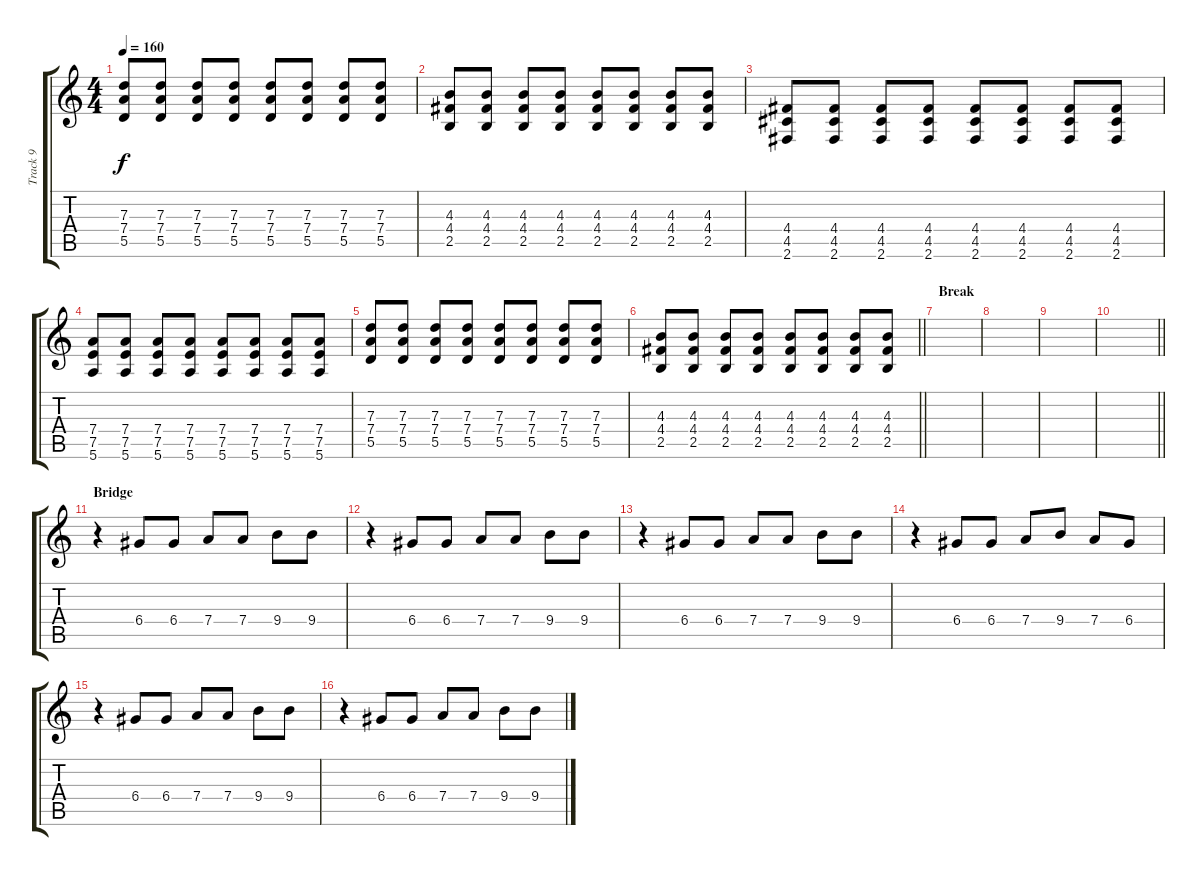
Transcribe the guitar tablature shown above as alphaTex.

\track ("Track 9" "Track 9") {instrument overdrivenguitar}
\staff {score tabs}
\tuning (E4 B3 G3 D3 A2 E2) {hide}
\ts (4 4)
\tempo 160
\clef g2
\ks c
(7.3 7.4 5.5).8{dy f} (7.3 7.4 5.5).8 (7.3 7.4 5.5).8 (7.3 7.4 5.5).8 (7.3 7.4 5.5).8 (7.3 7.4 5.5).8 (7.3 7.4 5.5).8 (7.3 7.4 5.5).8 |
(4.3 4.4 2.5).8 (4.3 4.4 2.5).8 (4.3 4.4 2.5).8 (4.3 4.4 2.5).8 (4.3 4.4 2.5).8 (4.3 4.4 2.5).8 (4.3 4.4 2.5).8 (4.3 4.4 2.5).8 |
(4.4 4.5 2.6).8 (4.4 4.5 2.6).8 (4.4 4.5 2.6).8 (4.4 4.5 2.6).8 (4.4 4.5 2.6).8 (4.4 4.5 2.6).8 (4.4 4.5 2.6).8 (4.4 4.5 2.6).8 |
(7.4 7.5 5.6).8 (7.4 7.5 5.6).8 (7.4 7.5 5.6).8 (7.4 7.5 5.6).8 (7.4 7.5 5.6).8 (7.4 7.5 5.6).8 (7.4 7.5 5.6).8 (7.4 7.5 5.6).8 |
(7.3 7.4 5.5).8 (7.3 7.4 5.5).8 (7.3 7.4 5.5).8 (7.3 7.4 5.5).8 (7.3 7.4 5.5).8 (7.3 7.4 5.5).8 (7.3 7.4 5.5).8 (7.3 7.4 5.5).8 |
\barLineRight lightlight
(4.3 4.4 2.5).8 (4.3 4.4 2.5).8 (4.3 4.4 2.5).8 (4.3 4.4 2.5).8 (4.3 4.4 2.5).8 (4.3 4.4 2.5).8 (4.3 4.4 2.5).8 (4.3 4.4 2.5).8 |
\section ("" "Break")
|
|
|
\barLineRight lightlight
|
\section ("" "Bridge")
r.4 6.4.8 6.4.8 7.4.8 7.4.8 9.4.8 9.4.8 |
r.4 6.4.8 6.4.8 7.4.8 7.4.8 9.4.8 9.4.8 |
r.4 6.4.8 6.4.8 7.4.8 7.4.8 9.4.8 9.4.8 |
r.4 6.4.8 6.4.8 7.4.8 9.4.8 7.4.8 6.4.8 |
r.4 6.4.8 6.4.8 7.4.8 7.4.8 9.4.8 9.4.8 |
r.4 6.4.8 6.4.8 7.4.8 7.4.8 9.4.8 9.4.8
